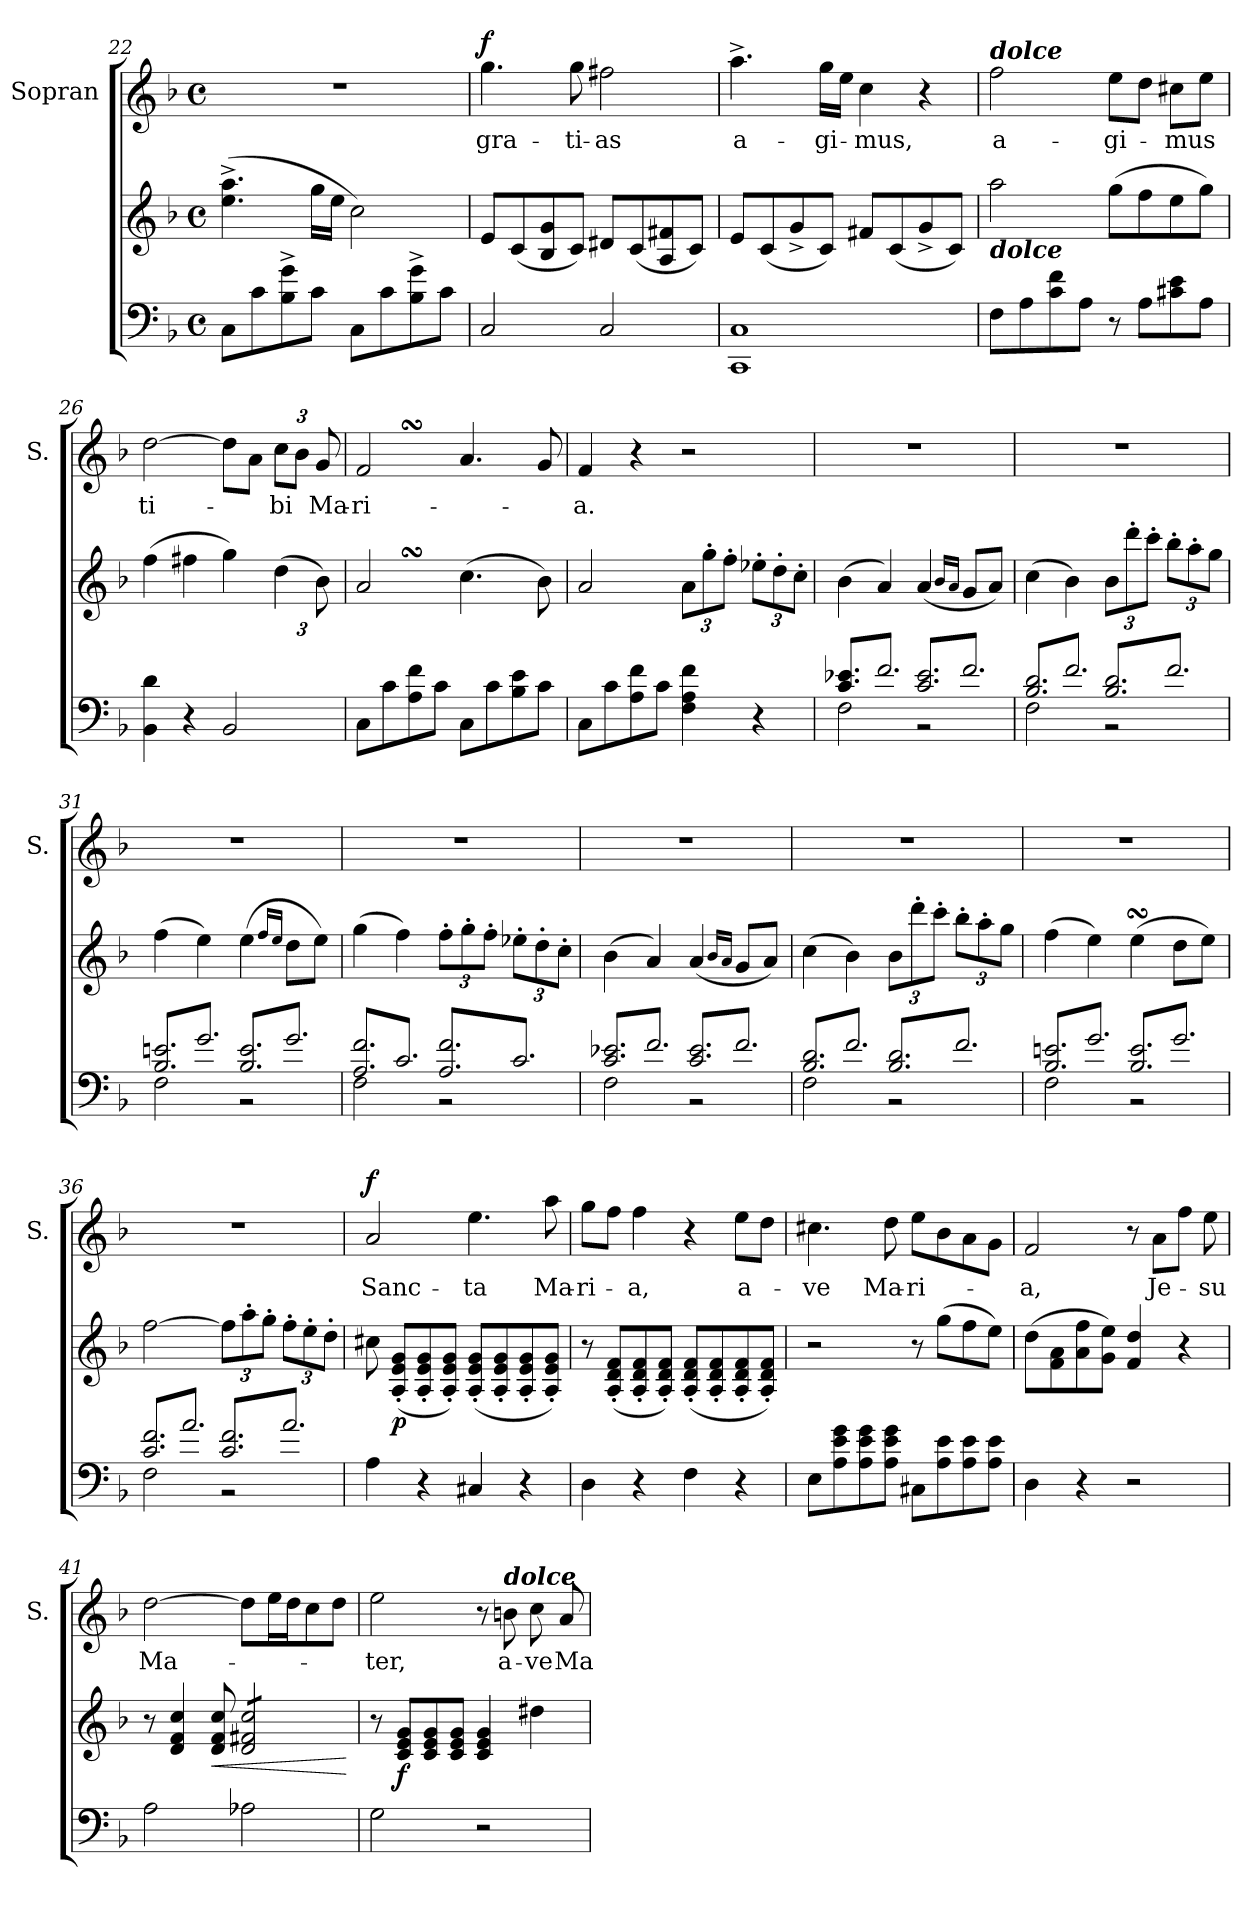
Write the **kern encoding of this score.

**kern	**kern	**dynam	**kern	**text	**dynam
*part2	*part2	*part2	*part1	*part1	*part1
*staff3	*staff2	*staff2/3	*staff1	*staff1	*staff1
*	*	*	*I"Sopran	*	*
*	*	*	*I'S.	*	*
*clefF4	*clefG2	*	*clefG2	*	*
*k[b-]	*k[b-]	*	*k[b-]	*	*
*F:	*F:	*	*F:	*	*
*M4/4	*M4/4	*	*M4/4	*	*
*met(c)	*met(c)	*	*met(c)	*	*
=22	=22	=22	=22	=22	=22
8C\L	(>4.ee\^> 4.aa\^>	.	1r	.	.
8c\	.	.	.	.	.
8B-\^> 8g\^>	.	.	.	.	.
8c\J	16gg\LL	.	.	.	.
.	16ee\JJ	.	.	.	.
8C\L	2cc\)	.	.	.	.
8c\	.	.	.	.	.
8B-\^> 8g\^>	.	.	.	.	.
8c\J	.	.	.	.	.
!!LO:LB:g=z
=23	=23	=23	=23	=23	=23
!	!	!	!	!LO:LY:b	!LO:DY:a
2C/	8e/L	.	4.gg\	gra-	f
.	(<8c/	.	.	.	.
.	8B-/ 8g/	.	.	.	.
!	!	!	!	!LO:LY:b	!
.	8c/J)	.	8gg\	-ti-	.
!	!	!	!	!LO:LY:b	!
2C/	8d#X/L	.	2ff#X\	-as	.
.	(<8c/	.	.	.	.
.	8A/ 8f#X/	.	.	.	.
.	8c/J)	.	.	.	.
=24	=24	=24	=24	=24	=24
!	!	!	!	!LO:LY:b	!
1CC 1C	8e/L	.	4.aa^>\	a-	.
.	(<8c/	.	.	.	.
.	8g^</	.	.	.	.
!	!	!	!	!LO:LY:b	!
.	8c/J)	.	16gg\LL	-gi-	.
.	.	.	16ee\JJ	.	.
!	!	!	!	!LO:LY:b	!
.	8f#X/L	.	4cc\	-mus,	.
.	(<8c/	.	.	.	.
.	8g^</	.	4r	.	.
.	8c/J)	.	.	.	.
=25	=25	=25	=25	=25	=25
!	!	!	!LO:TX:a:Bi:t=dolce	!	!
!	!LO:TX:b:Bi:t=dolce	!	!	!	!
!	!	!	!	!LO:LY:b	!
8F\L	2aa\	.	2ff\	a-	.
8A\	.	.	.	.	.
8c\ 8f\	.	.	.	.	.
8A\J	.	.	.	.	.
!	!	!	!	!LO:LY:b	!
8r	(>8gg\L	.	8ee\L	-gi-	.
8A\L	8ff\	.	8dd\J	.	.
!	!	!	!	!LO:LY:b	!
8c#X\ 8e\	8ee\	.	8cc#X\L	-mus	.
8A\J	8gg\J)	.	8ee\J	.	.
=26	=26	=26	=26	=26	=26
!	!	!	!	!LO:LY:b	!
4BB-\ 4d\	(>4ff\	.	[2dd\	ti-	.
4r	4ff#X\	.	.	.	.
2BB-/	4gg\)	.	8dd\L]	.	.
.	.	.	8a\J	.	.
*	*Xbrackettup	*	*Xbrackettup	*	*
!	!	!	!	!LO:LY:b	!
.	(>6dd\	.	12cc\L	-bi	.
.	.	.	12b-\J	.	.
!	!	!	!	!LO:LY:b	!
.	12b-\)	.	12g/	Ma-	.
!!LO:PB:g=z
=27	=27	=27	=27	=27	=27
!	!	!	!	!LO:LY:b	!
8C\L	2aSsS/	.	2fSSs/	-ri-	.
8c\	.	.	.	.	.
8A\ 8f\	.	.	.	.	.
8c\J	.	.	.	.	.
8C\L	(>4.cc\	.	4.a/	.	.
8c\	.	.	.	.	.
8B-\ 8e\	.	.	.	.	.
8c\J	8b-\)	.	8g/	.	.
=28	=28	=28	=28	=28	=28
!	!	!	!	!LO:LY:b	!
8C\L	2a/	.	4f/	-a.	.
8c\	.	.	.	.	.
8A\ 8f\	.	.	4r	.	.
8c\J	.	.	.	.	.
4F\ 4A\ 4f\	12a\L	.	2r	.	.
.	12gg'>\	.	.	.	.
.	12ff'>\J	.	.	.	.
4r	12ee-X'>\L	.	.	.	.
.	12dd'>\	.	.	.	.
.	12cc'>\J	.	.	.	.
=29	=29	=29	=29	=29	=29
*Xtuplet	*	*	*	*	*
!LO:N:n=1:head=open	!	!	!	!	!
!LO:N:n=2:head=open	!	!	!	!	!
*^	*	*	*	*	*
6.c/ 6.e-X/L	2F\	(>4b-\	.	1r	.	.
!LO:N:head=open	!	!	!	!	!	!
6.f/J	.	4a/)	.	.	.	.
!LO:N:n=1:head=open	!	!	!	!	!	!
!LO:N:n=2:head=open	!	!	!	!	!	!
6.c/ 6.e-/L	2r	(<4a/	.	.	.	.
.	.	16qb-/LL	.	.	.	.
.	.	16qa/JJ	.	.	.	.
!LO:N:head=open	!	!	!	!	!	!
6.f/J	.	8g/L	.	.	.	.
.	.	8a/J)	.	.	.	.
=30	=30	=30	=30	=30	=30	=30
!LO:N:n=1:head=open	!	!	!	!	!	!
!LO:N:n=2:head=open	!	!	!	!	!	!
6.B-/ 6.d/L	2F\	(>4cc\	.	1r	.	.
!LO:N:head=open	!	!	!	!	!	!
6.f/J	.	4b-\)	.	.	.	.
!LO:N:n=1:head=open	!	!	!	!	!	!
!LO:N:n=2:head=open	!	!	!	!	!	!
6.B-/ 6.d/L	2r	12b-\L	.	.	.	.
.	.	12ddd'>\	.	.	.	.
.	.	12ccc'>\J	.	.	.	.
!LO:N:head=open	!	!	!	!	!	!
6.f/J	.	12bb-'>\L	.	.	.	.
.	.	12aa'>\	.	.	.	.
.	.	12gg\J	.	.	.	.
!!LO:LB:g=z
=31	=31	=31	=31	=31	=31	=31
!LO:N:n=1:head=open	!	!	!	!	!	!
!LO:N:n=2:head=open	!	!	!	!	!	!
6.B-/ 6.en/L	2F\	(>4ff\	.	1r	.	.
!LO:N:head=open	!	!	!	!	!	!
6.g/J	.	4ee\)	.	.	.	.
!LO:N:n=1:head=open	!	!	!	!	!	!
!LO:N:n=2:head=open	!	!	!	!	!	!
6.B-/ 6.e/L	2r	(>4ee\	.	.	.	.
.	.	16qff/LL	.	.	.	.
.	.	16qee/JJ	.	.	.	.
!LO:N:head=open	!	!	!	!	!	!
6.g/J	.	8dd\L	.	.	.	.
.	.	8ee\J)	.	.	.	.
=32	=32	=32	=32	=32	=32	=32
!LO:N:n=1:head=open	!	!	!	!	!	!
!LO:N:n=2:head=open	!	!	!	!	!	!
6.A/ 6.f/L	2F\	(>4gg\	.	1r	.	.
!LO:N:head=open	!	!	!	!	!	!
6.c/J	.	4ff\)	.	.	.	.
!LO:N:n=1:head=open	!	!	!	!	!	!
!LO:N:n=2:head=open	!	!	!	!	!	!
6.A/ 6.f/L	2r	12ff'>\L	.	.	.	.
.	.	12gg'>\	.	.	.	.
.	.	12ff'>\J	.	.	.	.
!LO:N:head=open	!	!	!	!	!	!
6.c/J	.	12ee-X'>\L	.	.	.	.
.	.	12dd'>\	.	.	.	.
.	.	12cc'>\J	.	.	.	.
=33	=33	=33	=33	=33	=33	=33
!LO:N:n=1:head=open	!	!	!	!	!	!
!LO:N:n=2:head=open	!	!	!	!	!	!
6.c/ 6.e-X/L	2F\	(>4b-\	.	1r	.	.
!LO:N:head=open	!	!	!	!	!	!
6.f/J	.	4a/)	.	.	.	.
!LO:N:n=1:head=open	!	!	!	!	!	!
!LO:N:n=2:head=open	!	!	!	!	!	!
6.c/ 6.e-/L	2r	(<4a/	.	.	.	.
.	.	16qb-/LL	.	.	.	.
.	.	16qa/JJ	.	.	.	.
!LO:N:head=open	!	!	!	!	!	!
6.f/J	.	8g/L	.	.	.	.
.	.	8a/J)	.	.	.	.
=34	=34	=34	=34	=34	=34	=34
!LO:N:n=1:head=open	!	!	!	!	!	!
!LO:N:n=2:head=open	!	!	!	!	!	!
6.B-/ 6.d/L	2F\	(>4cc\	.	1r	.	.
!LO:N:head=open	!	!	!	!	!	!
6.f/J	.	4b-\)	.	.	.	.
!LO:N:n=1:head=open	!	!	!	!	!	!
!LO:N:n=2:head=open	!	!	!	!	!	!
6.B-/ 6.d/L	2r	12b-\L	.	.	.	.
.	.	12ddd'>\	.	.	.	.
.	.	12ccc'>\J	.	.	.	.
!LO:N:head=open	!	!	!	!	!	!
6.f/J	.	12bb-'>\L	.	.	.	.
.	.	12aa'>\	.	.	.	.
.	.	12gg\J	.	.	.	.
!!LO:LB:g=z
=35	=35	=35	=35	=35	=35	=35
!LO:N:n=1:head=open	!	!	!	!	!	!
!LO:N:n=2:head=open	!	!	!	!	!	!
6.B-/ 6.en/L	2F\	(>4ff\	.	1r	.	.
!LO:N:head=open	!	!	!	!	!	!
6.g/J	.	4ee\)	.	.	.	.
!LO:N:n=1:head=open	!	!	!	!	!	!
!LO:N:n=2:head=open	!	!	!	!	!	!
6.B-/ 6.e/L	2r	(>4eesSsS\	.	.	.	.
!LO:N:head=open	!	!	!	!	!	!
6.g/J	.	8dd\L	.	.	.	.
.	.	8ee\J)	.	.	.	.
=36	=36	=36	=36	=36	=36	=36
!LO:N:n=1:head=open	!	!	!	!	!	!
!LO:N:n=2:head=open	!	!	!	!	!	!
6.c/ 6.f/L	2F\	[2ff\	.	1r	.	.
!LO:N:head=open	!	!	!	!	!	!
6.a/J	.	.	.	.	.	.
!LO:N:n=1:head=open	!	!	!	!	!	!
!LO:N:n=2:head=open	!	!	!	!	!	!
6.c/ 6.f/L	2r	12ff\L]	.	.	.	.
.	.	12aa'>\	.	.	.	.
.	.	12gg'>\J	.	.	.	.
!LO:N:head=open	!	!	!	!	!	!
6.a/J	.	12ff'>\L	.	.	.	.
.	.	12ee'>\	.	.	.	.
.	.	12dd'>\J	.	.	.	.
*v	*v	*	*	*	*	*
=37	=37	=37	=37	=37	=37
!	!	!	!	!LO:LY:b	!LO:DY:a
4A\	8cc#X\	.	2a/	Sanc-	f
!	!	!LO:DY:b	!	!	!
.	(<8A/'< 8e/'< 8g/'<L	p	.	.	.
4r	8A/'< 8e/'< 8g/'<	.	.	.	.
.	8A/'< 8e/'< 8g/'<J)	.	.	.	.
!	!	!	!	!LO:LY:b	!
4C#X/	(<8A/'< 8e/'< 8g/'<L	.	4.ee\	-ta	.
.	8A/'< 8e/'< 8g/'<	.	.	.	.
4r	8A/'< 8e/'< 8g/'<	.	.	.	.
!	!	!	!	!LO:LY:b	!
.	8A/'< 8e/'< 8g/'<J)	.	8aa\	Ma-	.
=38	=38	=38	=38	=38	=38
!	!	!	!	!LO:LY:b	!
4D\	8r	.	8gg\L	-ri-	.
.	(<8A/'< 8d/'< 8f/'<L	.	8ff\J	.	.
!	!	!	!	!LO:LY:b	!
4r	8A/'< 8d/'< 8f/'<	.	4ff\	-a,	.
.	8A/'< 8d/'< 8f/'<J)	.	.	.	.
4F\	(<8A/'< 8d/'< 8f/'<L	.	4r	.	.
.	8A/'< 8d/'< 8f/'<	.	.	.	.
!	!	!	!	!LO:LY:b	!
4r	8A/'< 8d/'< 8f/'<	.	8ee\L	a-	.
.	8A/'< 8d/'< 8f/'<J)	.	8dd\J	.	.
!!LO:PB:g=z
=39	=39	=39	=39	=39	=39
!	!	!	!	!LO:LY:b	!
8E\L	2r	.	4.cc#X\	-ve	.
8A\ 8e\ 8g\	.	.	.	.	.
8A\ 8e\ 8g\	.	.	.	.	.
!	!	!	!	!LO:LY:b	!
8A\ 8e\ 8g\J	.	.	8dd\	Ma-	.
!	!	!	!	!LO:LY:b	!
8C#X\L	8r	.	8ee\L	-ri-	.
8A\ 8e\	(>8gg\L	.	8b-\	.	.
8A\ 8e\	8ff\	.	8a\	.	.
8A\ 8e\J	8ee\J)	.	8g\J	.	.
=40	=40	=40	=40	=40	=40
!	!	!	!	!LO:LY:b	!
4D\	(>8dd\L	.	2f/	-a,	.
.	8f\ 8a\	.	.	.	.
4r	8a\ 8ff\	.	.	.	.
.	8g\ 8ee\J)	.	.	.	.
2r	4f/ 4dd/	.	8r	.	.
!	!	!	!	!LO:LY:b	!
.	.	.	8a\L	Je-	.
.	4r	.	8ff\J	.	.
!	!	!	!	!LO:LY:b	!
.	.	.	8ee\	-su	.
=41	=41	=41	=41	=41	=41
!	!	!	!	!LO:LY:b	!
2A\	8r	.	[2dd\	Ma-	.
.	4d/ 4f/ 4cc/	.	.	.	.
!	!	!LO:HP:b	!	!	!
.	8d/ 8f/ 8cc/	<	.	.	.
*	*tremolo	*	*	*	*
2A-X\	8d/ 8f#X/ 8cc/L	.	8dd\L]	.	.
.	8d/ 8f#X/ 8cc/	.	16ee\L	.	.
.	.	.	16dd\J	.	.
.	8d/ 8f#X/ 8cc/	.	8cc\	.	.
.	8d/ 8f#X/ 8cc/J	.	8dd\J	.	.
*	*Xtremolo	*	*	*	*
.	.	[	.	.	.
=42	=42	=42	=42	=42	=42
!	!	!	!	!LO:LY:b	!
2G\	8r	.	2ee\	-ter,	.
!	!	!LO:DY:b	!	!	!
.	8c/ 8e/ 8g/L	f	.	.	.
.	8c/ 8e/ 8g/	.	.	.	.
.	8c/ 8e/ 8g/J	.	.	.	.
2r	4c/ 4e/ 4g/	.	8r	.	.
!	!	!	!LO:TX:a:Bi:t=dolce	!	!
!	!	!	!	!LO:LY:b	!
.	.	.	8bn\	a-	.
!	!	!	!	!LO:LY:b	!
.	4dd#X\	.	8cc\	-ve	.
!	!	!	!	!LO:LY:b	!
.	.	.	8a/	Ma-	.
=	=	=	=	=	=
*-	*-	*-	*-	*-	*-
